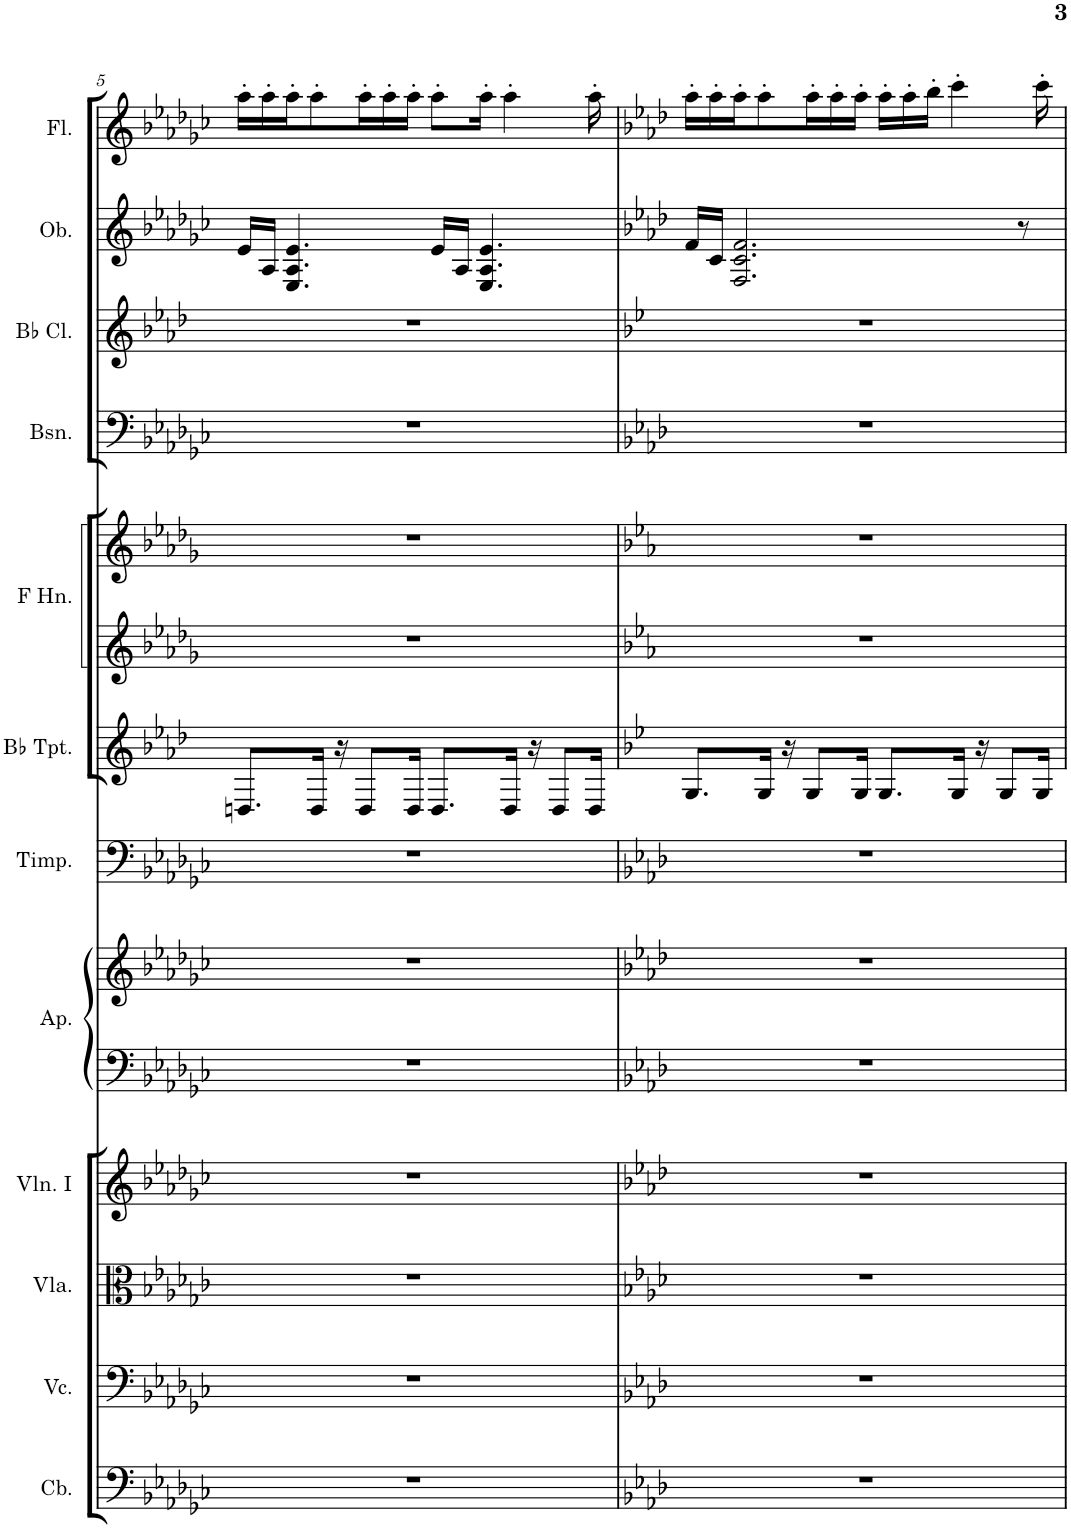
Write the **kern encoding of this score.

**kern	**kern	**kern	**kern	**kern	**kern	**kern	**kern	**kern	**kern	**kern	**kern	**kern	**kern
*part12	*part11	*part10	*part9	*part8	*part8	*part7	*part6	*part5	*part5	*part4	*part3	*part2	*part1
*staff14	*staff13	*staff12	*staff11	*staff10	*staff9	*staff8	*staff7	*staff6	*staff5	*staff4	*staff3	*staff2	*staff1
*I"Contrabasses	*I"Violoncellos	*I"Violas	*I"Violins I	*I"Арфа	*	*I"Timpani	*I"Trumpets in Bb	*I"Horns in F	*	*I"Bassoons	*I"Clarinets in Bb	*I"Oboes	*I"Flutes
*I'Cb.	*I'Vc.	*I'Vla.	*I'Vln. I	*	*	*I'Timp.	*	*	*	*I'Bsn.	*	*I'Ob.	*I'Fl.
!!LO:PB:g=z
*clefF4	*clefF4	*clefC3	*clefG2	*clefF4	*clefG2	*clefF4	*clefG2	*clefG2	*clefG2	*clefF4	*clefG2	*clefG2	*clefG2
*Trd7c12	*	*	*	*	*	*	*Trd1c2	*Trd4c7	*Trd4c7	*	*Trd1c2	*	*
*k[b-e-a-d-g-c-]	*k[b-e-a-d-g-c-]	*k[b-e-a-d-g-c-]	*k[b-e-a-d-g-c-]	*k[b-e-a-d-g-c-]	*k[b-e-a-d-g-c-]	*k[b-e-a-d-g-c-]	*k[b-e-a-d-]	*k[b-e-a-d-g-]	*k[b-e-a-d-g-]	*k[b-e-a-d-g-c-]	*k[b-e-a-d-]	*k[b-e-a-d-g-c-]	*k[b-e-a-d-g-c-]
*M4/4	*M4/4	*M4/4	*M4/4	*M4/4	*M4/4	*M4/4	*M4/4	*M4/4	*M4/4	*M4/4	*M4/4	*M4/4	*M4/4
=5	=5	=5	=5	=5	=5	=5	=5	=5	=5	=5	=5	=5	=5
1r	1r	1r	1r	1r	1r	1r	8.Dn/L	1r	1r	1r	1r	16e-/LL	16aa-'\LL
.	.	.	.	.	.	.	.	.	.	.	.	16A-/JJ	16aa-'\
.	.	.	.	.	.	.	.	.	.	.	.	4.E-/ 4.A-/ 4.e-/	16aa-'\J
.	.	.	.	.	.	.	16D/Jk	.	.	.	.	.	8aa-'\
.	.	.	.	.	.	.	16r	.	.	.	.	.	.
.	.	.	.	.	.	.	8D/L	.	.	.	.	.	16aa-'\L
.	.	.	.	.	.	.	.	.	.	.	.	.	16aa-'\
.	.	.	.	.	.	.	16D/Jk	.	.	.	.	.	16aa-'\JJ
.	.	.	.	.	.	.	8.D/L	.	.	.	.	16e-/LL	8aa-'\L
.	.	.	.	.	.	.	.	.	.	.	.	16A-/JJ	.
.	.	.	.	.	.	.	.	.	.	.	.	4.E-/ 4.A-/ 4.e-/	16aa-'\Jk
.	.	.	.	.	.	.	16D/Jk	.	.	.	.	.	4aa-'\
.	.	.	.	.	.	.	16r	.	.	.	.	.	.
.	.	.	.	.	.	.	8D/L	.	.	.	.	.	.
.	.	.	.	.	.	.	16D/Jk	.	.	.	.	.	16aa-'\
=6	=6	=6	=6	=6	=6	=6	=6	=6	=6	=6	=6	=6	=6
*k[b-e-a-d-]	*k[b-e-a-d-]	*k[b-e-a-d-]	*k[b-e-a-d-]	*k[b-e-a-d-]	*k[b-e-a-d-]	*k[b-e-a-d-]	*k[b-e-]	*k[b-e-a-]	*k[b-e-a-]	*k[b-e-a-d-]	*k[b-e-]	*k[b-e-a-d-]	*k[b-e-a-d-]
1r	1r	1r	1r	1r	1r	1r	8.G/L	1r	1r	1r	1r	16f/LL	16aa-'\LL
.	.	.	.	.	.	.	.	.	.	.	.	16c/JJ	16aa-'\
.	.	.	.	.	.	.	.	.	.	.	.	2.F/ 2.c/ 2.f/	16aa-'\J
.	.	.	.	.	.	.	16G/Jk	.	.	.	.	.	8aa-'\
.	.	.	.	.	.	.	16r	.	.	.	.	.	.
.	.	.	.	.	.	.	8G/L	.	.	.	.	.	16aa-'\L
.	.	.	.	.	.	.	.	.	.	.	.	.	16aa-'\
.	.	.	.	.	.	.	16G/Jk	.	.	.	.	.	16aa-'\JJ
.	.	.	.	.	.	.	8.G/L	.	.	.	.	.	16aa-'\LL
.	.	.	.	.	.	.	.	.	.	.	.	.	16aa-'\
.	.	.	.	.	.	.	.	.	.	.	.	.	16bb-'\JJ
.	.	.	.	.	.	.	16G/Jk	.	.	.	.	.	4ccc'\
.	.	.	.	.	.	.	16r	.	.	.	.	.	.
.	.	.	.	.	.	.	8G/L	.	.	.	.	.	.
.	.	.	.	.	.	.	.	.	.	.	.	8r	.
.	.	.	.	.	.	.	16G/Jk	.	.	.	.	.	16ccc'\
=	=	=	=	=	=	=	=	=	=	=	=	=	=
*-	*-	*-	*-	*-	*-	*-	*-	*-	*-	*-	*-	*-	*-
